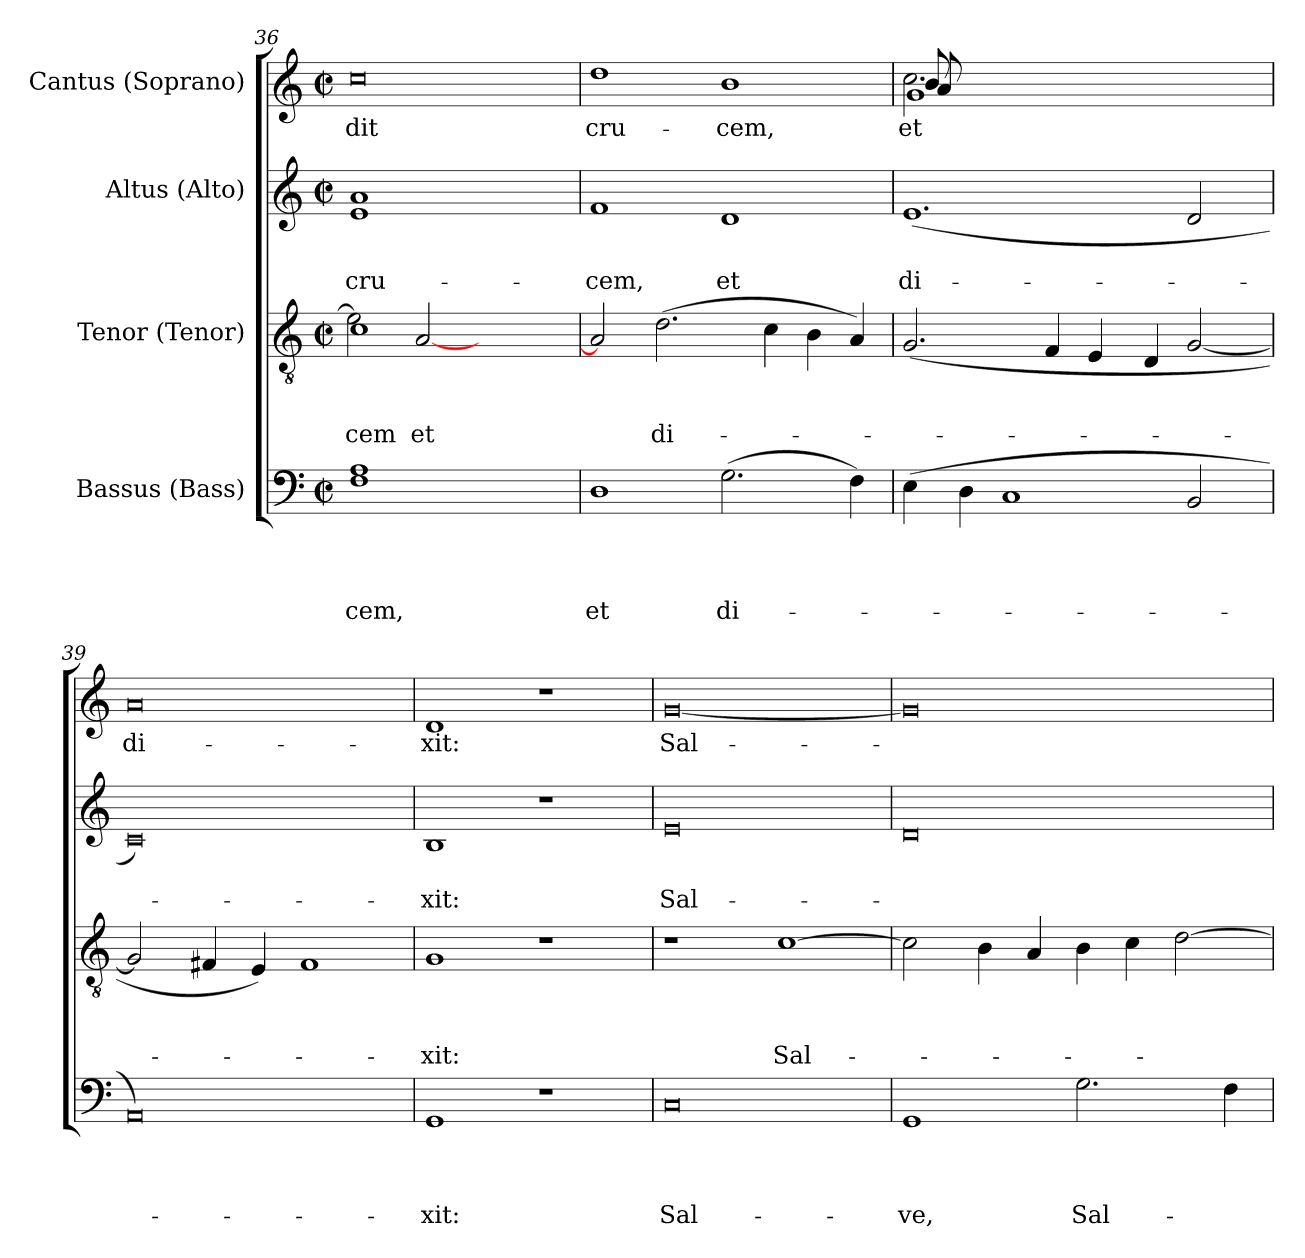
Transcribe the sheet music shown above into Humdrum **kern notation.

**kern	**text	**text	**text	**text	**kern	**text	**text	**text	**kern	**text	**text	**kern	**text
*part4	*part4	*part4	*part4	*part4	*part3	*part3	*part3	*part3	*part2	*part2	*part2	*part1	*part1
*staff4	*staff4	*staff4	*staff4	*staff4	*staff3	*staff3	*staff3	*staff3	*staff2	*staff2	*staff2	*staff1	*staff1
*I"Bassus (Bass)	*	*	*	*	*I"Tenor (Tenor)	*	*	*	*I"Altus (Alto)	*	*	*I"Cantus (Soprano)	*
*clefF4	*	*	*	*	*clefGv2	*	*	*	*clefG2	*	*	*clefG2	*
*k[]	*	*	*	*	*k[]	*	*	*	*k[]	*	*	*k[]	*
*C:	*	*	*	*	*C:	*	*	*	*C:	*	*	*C:	*
*M2/2	*	*	*	*	*M2/2	*	*	*	*M2/2	*	*	*M2/2	*
*met(c|)	*	*	*	*	*met(c|)	*	*	*	*met(c|)	*	*	*met(c|)	*
=36	=36	=36	=36	=36	=36	=36	=36	=36	=36	=36	=36	=36	=36
!	!	!	!	!LO:LY:b	!	!	!	!LO:LY:b	!	!	!LO:LY:b	!	!LO:LY:b:rj
*	*	*	*	*	*^	*	*	*	*	*	*	*	*
1F 1A	.	.	.	-cem,	1c	2e\]	.	.	-cem	1e 1a	.	cru-	0cc	-dit
!	!	!	!	!	!	!	!	!	!LO:LY:b	!	!	!	!	!
.	.	.	.	.	.	[<2A/	.	.	et	.	.	.	.	.
1ryy	.	.	.	.	1ryy	1ryy	.	.	.	1ryy	.	.	.	.
=37	=37	=37	=37	=37	=37	=37	=37	=37	=37	=37	=37	=37	=37	=37
!	!	!	!	!LO:LY:b	!	!	!	!	!	!	!	!LO:LY:b	!	!LO:LY:b
*	*	*	*	*	*v	*v	*	*	*	*	*	*	*	*
1D	.	.	.	et	2A/]	.	.	.	1f	.	-cem,	1dd	cru-
!	!	!	!	!	!	!	!	!LO:LY:b	!	!	!	!	!
.	.	.	.	.	(>2.d\	.	.	di-	.	.	.	.	.
!	!	!	!	!LO:LY:b	!	!	!	!	!	!	!LO:LY:b	!	!LO:LY:b
(>2.G\	.	.	.	di-	.	.	.	.	1d	.	et	1b	-cem,
.	.	.	.	.	4c\	.	.	.	.	.	.	.	.
.	.	.	.	.	4B\	.	.	.	.	.	.	.	.
4F\)	.	.	.	.	4A/)	.	.	.	.	.	.	.	.
!!LO:PB:g=z
=38	=38	=38	=38	=38	=38	=38	=38	=38	=38	=38	=38	=38	=38
!	!	!	!	!	!	!	!	!	!	!	!LO:LY:b	!	!LO:LY:b
*	*	*	*	*	*	*	*	*	*	*	*	*^	*
*	*	*	*	*	*	*	*	*	*	*	*	*	*^	*
*	*	*	*	*	*	*	*	*	*	*	*	*	*	*^	*
(>4E\	.	.	.	.	(2.G/	.	.	.	(<1.e	.	di-	(>2.cc\	8b/	8a/	1g)	et
.	.	.	.	.	.	.	.	.	.	.	.	.	1ryy	1ryy	.	.
4D\	.	.	.	.	.	.	.	.	.	.	.	.	.	.	.	.
1C	.	.	.	.	.	.	.	.	.	.	.	.	.	.	.	.
.	.	.	.	.	4F/	.	.	.	.	.	.	1ryy	.	.	.	.
.	.	.	.	.	4E/	.	.	.	.	.	.	.	.	.	1ryy	.
.	.	.	.	.	.	.	.	.	.	.	.	.	2..ryy	2..ryy	.	.
.	.	.	.	.	4D/	.	.	.	.	.	.	.	.	.	.	.
2BB/	.	.	.	.	[<2G/	.	.	.	2d/	.	.	.	.	.	.	.
.	.	.	.	.	.	.	.	.	.	.	.	4ryy	.	.	.	.
*	*	*	*	*	*	*	*	*	*	*	*	*v	*v	*v	*v	*
=39	=39	=39	=39	=39	=39	=39	=39	=39	=39	=39	=39	=39	=39
!	!	!	!	!	!	!	!	!	!	!	!	!	!LO:LY:b:rj
0AA)	.	.	.	.	2G/]	.	.	.	0c)	.	.	0a	di-
.	.	.	.	.	4F#X/	.	.	.	.	.	.	.	.
.	.	.	.	.	4E/)	.	.	.	.	.	.	.	.
.	.	.	.	.	1F#	.	.	.	.	.	.	.	.
=40	=40	=40	=40	=40	=40	=40	=40	=40	=40	=40	=40	=40	=40
!	!	!	!	!LO:LY:b	!	!	!	!LO:LY:b	!	!	!LO:LY:b	!	!LO:LY:b
1GG	.	.	.	-xit:	1G	.	.	-xit:	1B	.	-xit:	1d	-xit:
1r	.	.	.	.	1r	.	.	.	1r	.	.	1r	.
=41	=41	=41	=41	=41	=41	=41	=41	=41	=41	=41	=41	=41	=41
!	!	!	!	!LO:LY:b:rj	!	!	!	!	!	!	!LO:LY:b	!	!LO:LY:b
0C	.	.	.	Sal-	1r	.	.	.	0e	.	Sal-	[<0g	Sal-
!	!	!	!	!	!	!	!	!LO:LY:b	!	!	!	!	!
.	.	.	.	.	[>1c	.	.	Sal-	.	.	.	.	.
=42	=42	=42	=42	=42	=42	=42	=42	=42	=42	=42	=42	=42	=42
!	!	!	!	!LO:LY:b	!	!	!	!	!	!	!	!	!
1GG	.	.	.	-ve,	2c\]	.	.	.	0d	.	.	0g]	.
.	.	.	.	.	4B\	.	.	.	.	.	.	.	.
.	.	.	.	.	4A/	.	.	.	.	.	.	.	.
!	!	!	!	!LO:LY:b	!	!	!	!	!	!	!	!	!
2.G\	.	.	.	Sal-	4B\	.	.	.	.	.	.	.	.
.	.	.	.	.	4c\	.	.	.	.	.	.	.	.
.	.	.	.	.	[>2d\	.	.	.	.	.	.	.	.
4F\	.	.	.	.	.	.	.	.	.	.	.	.	.
=	=	=	=	=	=	=	=	=	=	=	=	=	=
*-	*-	*-	*-	*-	*-	*-	*-	*-	*-	*-	*-	*-	*-
